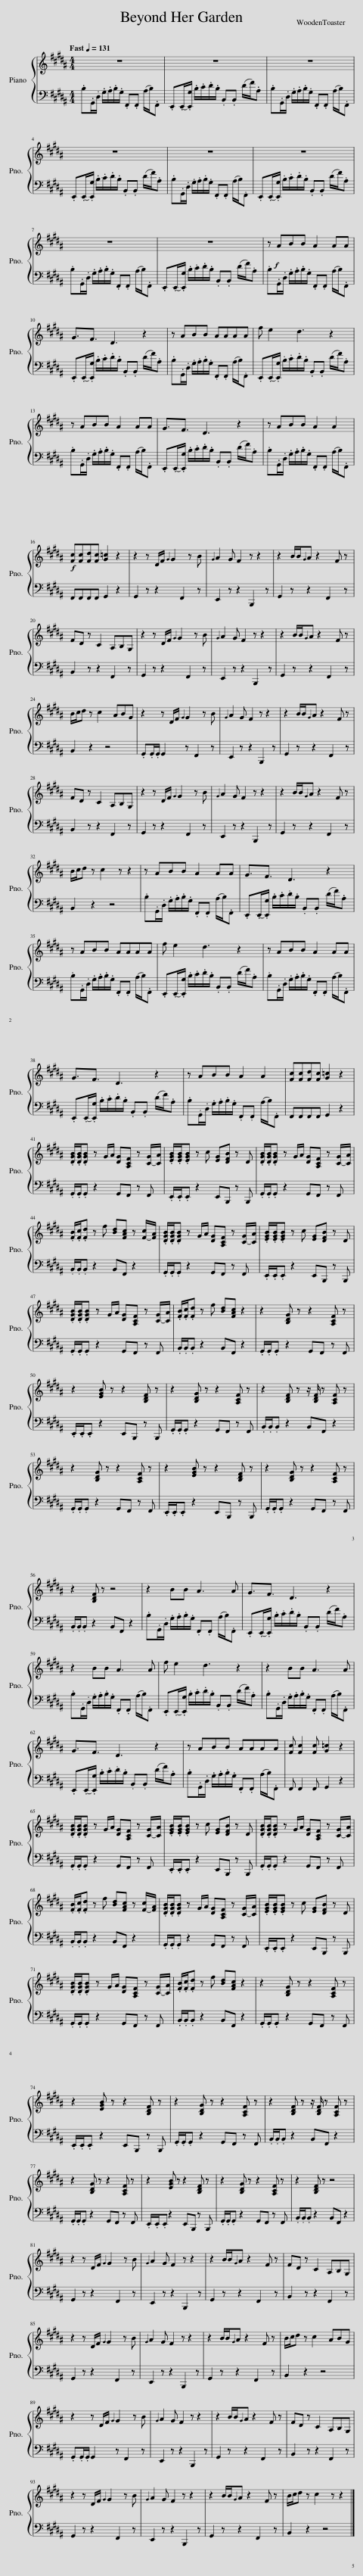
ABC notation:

X:1
%%score { 1 | 2 }
L:1/8
Q:1/4=131
M:4/4
I:linebreak $
K:B
V:1 treble
V:2 bass
V:1
 z8 | z8 | z8 |$ z8 | z8 | %5
 z8 |$ z8 | z8 |!f! z ABB A2 AA |$ G3/2F3/2 D3 z2 | %10
 z ABB AAAA | f e2 d3 z2 |$ z ABB A2 AA | G3/2F3/2 D3 z2 | z ABB A2 A2 |$ %15
!f! [Fc][Fc][Fd][Fc] [G=c]2 z2 | z2 z D/F/{G} G2 z B |{G} A2 G F2 z z2 | z2 B/B/{G}A z2 F z |$ FD z C2 A,B,G, | %20
 z2 z D/F/{G} G2 z B |{G} A2 G F2 z z2 | z2 B/B/{G}A z2 F z |$ B/c/d z c2 ABG | z2 z D/F/{G} G2 z B | %25
{G} A2 G F2 z z2 | z2 B/B/{G}A z2 F z |$ FD z C2 A,B,G, | z2 z D/F/{G} G2 z B |{G} A2 G F2 z z2 | %30
 z2 B/B/{G}A z2 F z |$ B/c/d z c2 z z2 | z ABB A2 AA | G3/2F3/2 D3 z2 |$ z ABB AAAA | %35
 f e2 d3 z2 | z ABB A2 AA |$ G3/2F3/2 D3 z2 | z ABB A2 A2 | [Fc][Fc][Fd][Fc] [G=c]2 z2 |$ %40
 .[DGB]/.[DGB]/.[DGB] z G/A/ [DG][A,CF] z [C-G]/[CA]/ | .[EGB]/.[EGB]/.[EGB] z c [EG][DFB] z D | .[DGB]/.[DGB]/.[DGB] z G/A/ [DG][A,CF] z [C-G]/[CA]/ |$ .[FB]/.[Fc]/.[Fd] z f [Bd][FAc] z [F-c]/[FA]/ | .[DGB]/.[DGB]/.[DGB] z G/A/ [DG][A,CF] z [C-G]/[CA]/ | %45
 .[EGB]/.[EGB]/.[EGB] z c [EG][DFB] z D |$ .[DGB]/.[DGB]/.[DGB] z G/A/ [DG][A,CF] z [C-G]/[CA]/ | .[FB]/.[Fc]/.[Fd] z f [Bd][FAc] z2 | z2 [B,DG] z z2 [A,CF] z |$ z2 [EGB] z z2 [B,DF] z | %50
 z2 [B,DG] z z2 [A,CF] z | z2 [B,DF] z z/ [B,DF]/ z [A,CF] z |$ z2 [B,DG] z z2 [A,CF] z | z2 [EGB] z z2 [B,DF] z | z2 [B,DG] z z2 [A,CF] z |$ %55
 z2 [B,DF] z z4 | z2 BB A3 A | G3/2F3/2 D3 z2 |$ z2 BB A3 A | f e2 d3 z2 | %60
 z2 BB A3 A |$ G3/2F3/2 D3 z2 | z ABB AAAA | [Fc] [Fc]2 [Fc] [G=c]2 z2 |$ .[DGB]/.[DGB]/.[DGB] z G/A/ [DG][A,CF] z [C-G]/[CA]/ | %65
 .[EGB]/.[EGB]/.[EGB] z c [EG][DFB] z D | .[DGB]/.[DGB]/.[DGB] z G/A/ [DG][A,CF] z [C-G]/[CA]/ |$ .[FB]/.[Fc]/.[Fd] z f [Bd][FAc] z [F-c]/[FA]/ | .[DGB]/.[DGB]/.[DGB] z G/A/ [DG][A,CF] z [C-G]/[CA]/ | .[EGB]/.[EGB]/.[EGB] z c [EG][DFB] z D |$ %70
 .[DGB]/.[DGB]/.[DGB] z G/A/ [DG][A,CF] z [C-G]/[CA]/ | .[FB]/.[Fc]/.[Fd] z f [Bd][FAc] z2 | z2 [B,DG] z z2 [A,CF] z |$ z2 [EGB] z z2 [B,DF] z | z2 [B,DG] z z2 [A,CF] z | %75
 z2 [B,DF] z z/ [B,DF]/ z [A,CF] z |$ z2 [B,DG] z z2 [A,CF] z | z2 [EGB] z z2 [B,DF] z | z2 [B,DG] z z2 [A,CF] z | z2 [B,DF] z z4 |$ %80
 z2 z D/F/{G} G2 z B |{G} A2 G F2 z z2 | z2 B/B/{G}A z2 F z | FD z C2 A,B,G, |$ z2 z D/F/{G} G2 z B | %85
{G} A2 G F2 z z2 | z2 B/B/{G}A z2 F z | B/c/d z c2 ABG |$ z2 z D/F/{G} G2 z B |{G} A2 G F2 z z2 | %90
 z2 B/B/{G}A z2 F z | FD z C2 A,B,G, |$ z2 z D/F/{G} G2 z B |{G} A2 G F2 z z2 | z2 B/B/{G}A z2 F z | %95
 B/c/d z c2 z z2 |] %96
V:2
 .B,.G,,/.D,/ .G,/.A,/.B,/.G,/ .F,,.F,, (A,/B,/).F,, | .E,,.E,,/-.[E,,G,]/ .B,/.C/.D/.B,/ .B,,.B,, (D/F/).A, | .B,.G,,/.D,/ .G,/.A,/.B,/.G,/ .F,,.F,, (A,/B,/).F,, |$ .E,,.E,,/-.[E,,G,]/ .B,/.C/.D/.B,/ .B,,.B,, (D/F/).A, | .B,.G,,/.D,/ .G,/.A,/.B,/.G,/ .F,,.F,, (A,/B,/).F,, | %5
 .E,,.E,,/-.[E,,G,]/ .B,/.C/.D/.B,/ .B,,.B,, (D/F/).A, |$ .B,.G,,/.D,/ .G,/.A,/.B,/.G,/ .F,,.F,, (A,/B,/).F,, | .E,,.E,,/-.[E,,G,]/ .B,/.C/.D/.B,/ .B,,.B,, (D/F/).A, | .B,.G,,/.D,/ .G,/.A,/.B,/.G,/ .F,,.F,, (A,/B,/).F,, |$ .E,,.E,,/-.[E,,G,]/ .B,/.C/.D/.B,/ .B,,.B,, (D/F/).A, | %10
 .B,.G,,/.D,/ .G,/.A,/.B,/.G,/ .F,,.F,, (A,/B,/).F,, | .E,,.E,,/-.[E,,G,]/ .B,/.C/.D/.B,/ .B,,.B,, (D/F/).A, |$ .B,.G,,/.D,/ .G,/.A,/.B,/.G,/ .F,,.F,, (A,/B,/).F,, | .E,,.E,,/-.[E,,G,]/ .B,/.C/.D/.B,/ .B,,.B,, (D/F/).A, | .B,.G,,/.D,/ .G,/.A,/.B,/.G,/ .F,,.F,, (A,/B,/).F,, |$ %15
 F,,F,,F,,F,, G,,2 z2 | G,,2 z z2 F,,2 z | E,,2 z z2 B,,,2 z | G,,2 z z2 F,,2 z |$ B,,2 z z2 F,,2 z | %20
 G,,2 z z2 F,,2 z | E,,2 z z2 B,,,2 z | G,,2 z z2 F,,2 z |$ B,,2 z2 z4 | .G,,.G,,/.G,,/ G,,2 z F,,2 z | %25
 E,,2 z z2 B,,,2 z | G,,2 z z2 F,,2 z |$ B,,2 z z2 F,,2 z | G,,2 z z2 F,,2 z | E,,2 z z2 B,,,2 z | %30
 G,,2 z z2 F,,2 z |$ B,,2 z2 z4 | .B,.G,,/.D,/ .G,/.A,/.B,/.G,/ .F,,.F,, (A,/B,/).F,, | .E,,.E,,/-.[E,,G,]/ .B,/.C/.D/.B,/ .B,,.B,, (D/F/).A, |$ .B,.G,,/.D,/ .G,/.A,/.B,/.G,/ .F,,.F,, (A,/B,/).F,, | %35
 .E,,.E,,/-.[E,,G,]/ .B,/.C/.D/.B,/ .B,,.B,, (D/F/).A, | .B,.G,,/.D,/ .G,/.A,/.B,/.G,/ .F,,.F,, (A,/B,/).F,, |$ .E,,.E,,/-.[E,,G,]/ .B,/.C/.D/.B,/ .B,,.B,, (D/F/).A, | .B,.G,,/.D,/ .G,/.A,/.B,/.G,/ .F,,.F,, (A,/B,/).F,, | F,,F,,F,,F,, G,,2 z2 |$ %40
 .G,,/.G,,/.G,, z2 G,,F,, z F,, | .E,,/.E,,/.E,, z2 E,,B,,, z B,,, | .G,,/.G,,/.G,, z2 G,,F,, z F,, |$ .B,,/.B,,/.B,, z2 B,,F,, z2 | .G,,/.G,,/.G,, z2 G,,F,, z F,, | %45
 .E,,/.E,,/.E,, z2 E,,B,,, z B,,, |$ .G,,/.G,,/.G,, z2 G,,F,, z F,, | .B,,/.B,,/.B,, z2 B,,F,, z2 | .G,,/.G,,/.G,, z2 G,,F,, z F,, |$ .E,,/.E,,/.E,, z2 E,,B,,, z B,,, | %50
 .G,,/.G,,/.G,, z2 G,,F,, z F,, | .B,,/.B,,/.B,, z2 B,,F,, z2 |$ .G,,/.G,,/.G,, z2 G,,F,, z F,, | .E,,/.E,,/.E,, z2 E,,B,,, z B,,, | .G,,/.G,,/.G,, z2 G,,F,, z F,, |$ %55
 .B,,/.B,,/.B,, z2 B,,F,, z2 | .B,.G,,/.D,/ .G,/.A,/.B,/.G,/ .F,,.F,, (A,/B,/).F,, | .E,,.E,,/-.[E,,G,]/ .B,/.C/.D/.B,/ .B,,.B,, (D/F/).A, |$ .B,.G,,/.D,/ .G,/.A,/.B,/.G,/ .F,,.F,, (A,/B,/).F,, | .E,,.E,,/-.[E,,G,]/ .B,/.C/.D/.B,/ .B,,.B,, (D/F/).A, | %60
 .B,.G,,/.D,/ .G,/.A,/.B,/.G,/ .F,,.F,, (A,/B,/).F,, |$ .E,,.E,,/-.[E,,G,]/ .B,/.C/.D/.B,/ .B,,.B,, (D/F/).A, | .B,.G,,/.D,/ .G,/.A,/.B,/.G,/ .F,,.F,, (A,/B,/).F,, | F,, F,,2 F,, G,,2 z2 |$ .G,,/.G,,/.G,, z2 G,,F,, z F,, | %65
 .E,,/.E,,/.E,, z2 E,,B,,, z B,,, | .G,,/.G,,/.G,, z2 G,,F,, z F,, |$ .B,,/.B,,/.B,, z2 B,,F,, z2 | .G,,/.G,,/.G,, z2 G,,F,, z F,, | .E,,/.E,,/.E,, z2 E,,B,,, z B,,, |$ %70
 .G,,/.G,,/.G,, z2 G,,F,, z F,, | .B,,/.B,,/.B,, z2 B,,F,, z2 | .G,,/.G,,/.G,, z2 G,,F,, z F,, |$ .E,,/.E,,/.E,, z2 E,,B,,, z B,,, | .G,,/.G,,/.G,, z2 G,,F,, z F,, | %75
 .B,,/.B,,/.B,, z2 B,,F,, z2 |$ .G,,/.G,,/.G,, z2 G,,F,, z F,, | .E,,/.E,,/.E,, z2 E,,B,,, z B,,, | .G,,/.G,,/.G,, z2 G,,F,, z F,, | .B,,/.B,,/.B,, z2 B,,F,, z2 |$ %80
 G,,2 z z2 F,,2 z | E,,2 z z2 B,,,2 z | G,,2 z z2 F,,2 z | B,,2 z z2 F,,2 z |$ G,,2 z z2 F,,2 z | %85
 E,,2 z z2 B,,,2 z | G,,2 z z2 F,,2 z | B,,2 z2 z4 |$ .G,,.G,,/.G,,/ G,,2 z F,,2 z | E,,2 z z2 B,,,2 z | %90
 G,,2 z z2 F,,2 z | B,,2 z z2 F,,2 z |$ G,,2 z z2 F,,2 z | E,,2 z z2 B,,,2 z | G,,2 z z2 F,,2 z | %95
 B,,2 z2 z4 |] %96
